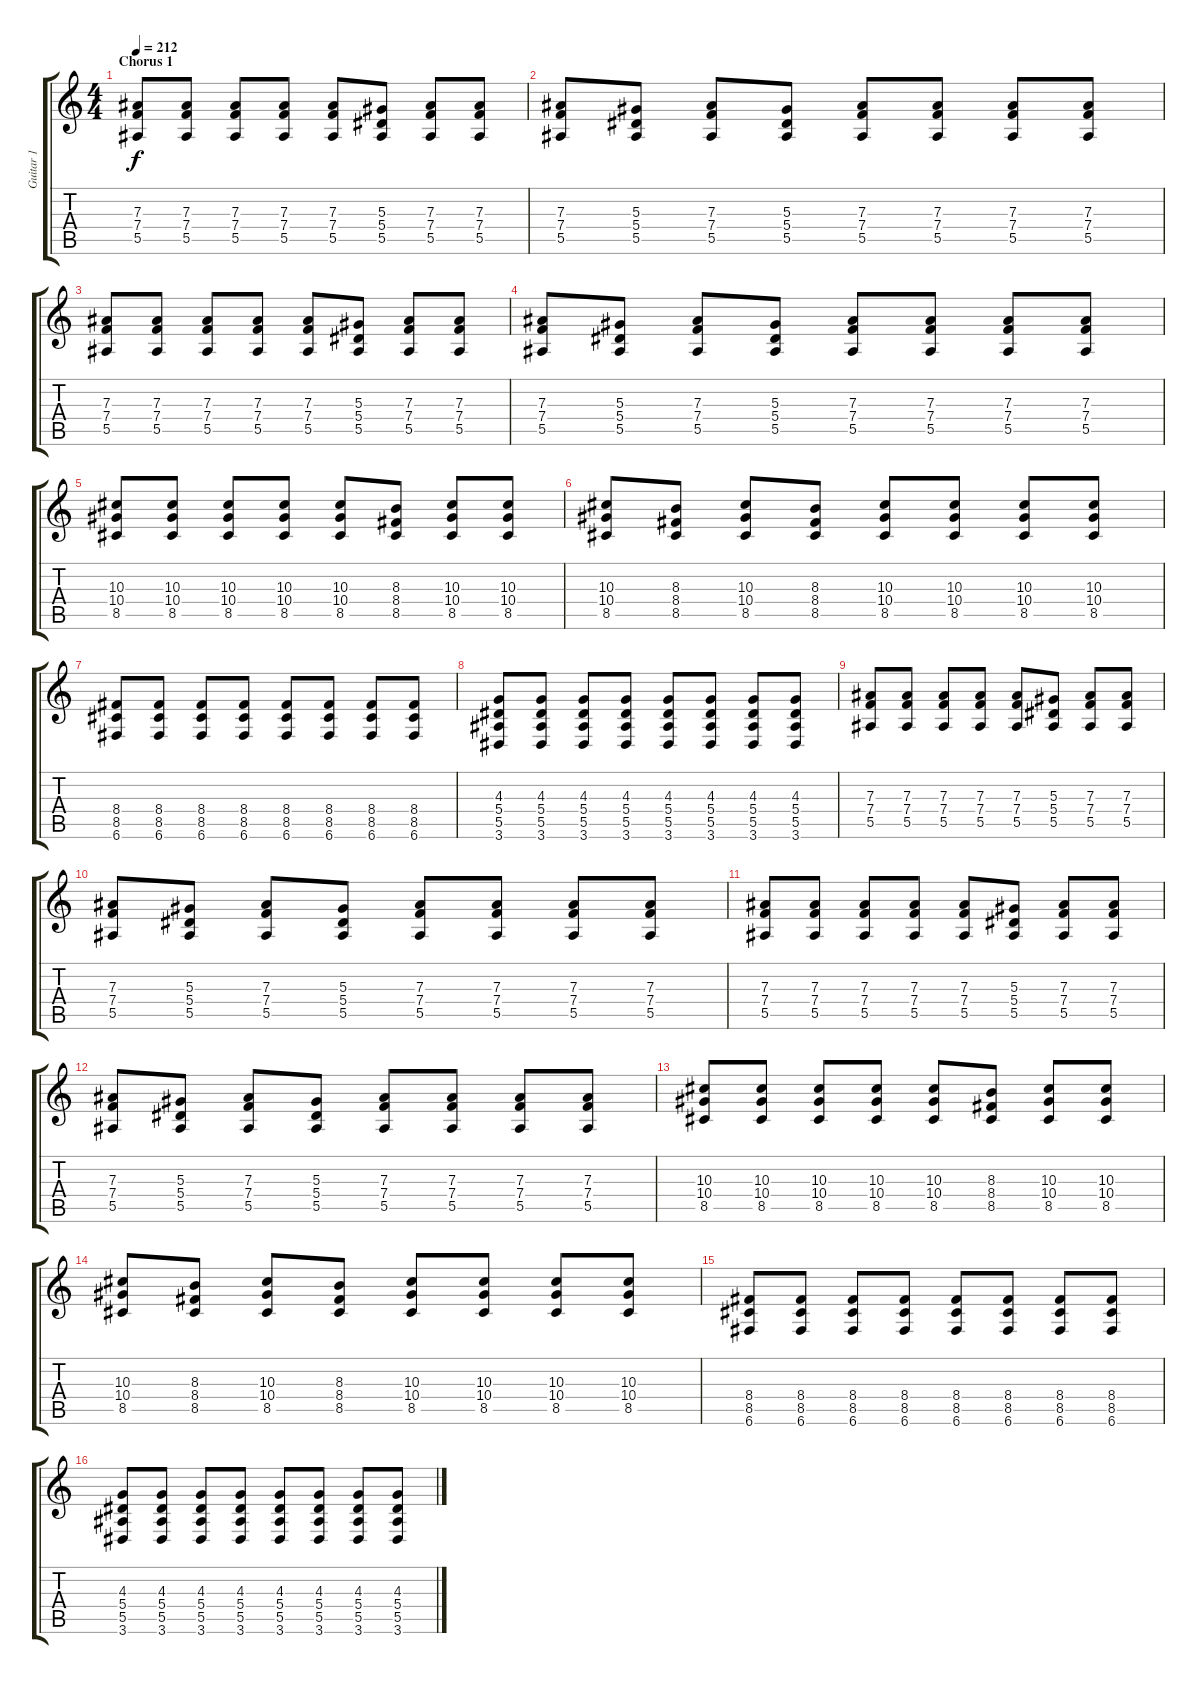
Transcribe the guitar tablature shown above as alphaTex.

\track ("Guitar 1" "Guitar 1") {instrument overdrivenguitar}
\staff {score tabs}
\tuning (C4 G3 Eb3 Bb2 F2 C2) {hide}
\ts (4 4)
\section ("" "Chorus 1")
\tempo 212
\clef g2
\ks c
(7.3 7.4 5.5).8{dy f volume 9} (7.3 7.4 5.5).8 (7.3 7.4 5.5).8 (7.3 7.4 5.5).8 (7.3 7.4 5.5).8 (5.3 5.4 5.5).8 (7.3 7.4 5.5).8 (7.3 7.4 5.5).8 |
(7.3 7.4 5.5).8 (5.3 5.4 5.5).8 (7.3 7.4 5.5).8 (5.3 5.4 5.5).8 (7.3 7.4 5.5).8 (7.3 7.4 5.5).8 (7.3 7.4 5.5).8 (7.3 7.4 5.5).8 |
(7.3 7.4 5.5).8 (7.3 7.4 5.5).8 (7.3 7.4 5.5).8 (7.3 7.4 5.5).8 (7.3 7.4 5.5).8 (5.3 5.4 5.5).8 (7.3 7.4 5.5).8 (7.3 7.4 5.5).8 |
(7.3 7.4 5.5).8 (5.3 5.4 5.5).8 (7.3 7.4 5.5).8 (5.3 5.4 5.5).8 (7.3 7.4 5.5).8 (7.3 7.4 5.5).8 (7.3 7.4 5.5).8 (7.3 7.4 5.5).8 |
(10.3 10.4 8.5).8 (10.3 10.4 8.5).8 (10.3 10.4 8.5).8 (10.3 10.4 8.5).8 (10.3 10.4 8.5).8 (8.3 8.4 8.5).8 (10.3 10.4 8.5).8 (10.3 10.4 8.5).8 |
(10.3 10.4 8.5).8 (8.3 8.4 8.5).8 (10.3 10.4 8.5).8 (8.3 8.4 8.5).8 (10.3 10.4 8.5).8 (10.3 10.4 8.5).8 (10.3 10.4 8.5).8 (10.3 10.4 8.5).8 |
(8.4 8.5 6.6).8 (8.4 8.5 6.6).8 (8.4 8.5 6.6).8 (8.4 8.5 6.6).8 (8.4 8.5 6.6).8 (8.4 8.5 6.6).8 (8.4 8.5 6.6).8 (8.4 8.5 6.6).8 |
(4.3 5.4 5.5 3.6).8 (4.3 5.4 5.5 3.6).8 (4.3 5.4 5.5 3.6).8 (4.3 5.4 5.5 3.6).8 (4.3 5.4 5.5 3.6).8 (4.3 5.4 5.5 3.6).8 (4.3 5.4 5.5 3.6).8 (4.3 5.4 5.5 3.6).8 |
(7.3 7.4 5.5).8 (7.3 7.4 5.5).8 (7.3 7.4 5.5).8 (7.3 7.4 5.5).8 (7.3 7.4 5.5).8 (5.3 5.4 5.5).8 (7.3 7.4 5.5).8 (7.3 7.4 5.5).8 |
(7.3 7.4 5.5).8 (5.3 5.4 5.5).8 (7.3 7.4 5.5).8 (5.3 5.4 5.5).8 (7.3 7.4 5.5).8 (7.3 7.4 5.5).8 (7.3 7.4 5.5).8 (7.3 7.4 5.5).8 |
(7.3 7.4 5.5).8 (7.3 7.4 5.5).8 (7.3 7.4 5.5).8 (7.3 7.4 5.5).8 (7.3 7.4 5.5).8 (5.3 5.4 5.5).8 (7.3 7.4 5.5).8 (7.3 7.4 5.5).8 |
(7.3 7.4 5.5).8 (5.3 5.4 5.5).8 (7.3 7.4 5.5).8 (5.3 5.4 5.5).8 (7.3 7.4 5.5).8 (7.3 7.4 5.5).8 (7.3 7.4 5.5).8 (7.3 7.4 5.5).8 |
(10.3 10.4 8.5).8 (10.3 10.4 8.5).8 (10.3 10.4 8.5).8 (10.3 10.4 8.5).8 (10.3 10.4 8.5).8 (8.3 8.4 8.5).8 (10.3 10.4 8.5).8 (10.3 10.4 8.5).8 |
(10.3 10.4 8.5).8 (8.3 8.4 8.5).8 (10.3 10.4 8.5).8 (8.3 8.4 8.5).8 (10.3 10.4 8.5).8 (10.3 10.4 8.5).8 (10.3 10.4 8.5).8 (10.3 10.4 8.5).8 |
(8.4 8.5 6.6).8 (8.4 8.5 6.6).8 (8.4 8.5 6.6).8 (8.4 8.5 6.6).8 (8.4 8.5 6.6).8 (8.4 8.5 6.6).8 (8.4 8.5 6.6).8 (8.4 8.5 6.6).8 |
(4.3 5.4 5.5 3.6).8 (4.3 5.4 5.5 3.6).8 (4.3 5.4 5.5 3.6).8 (4.3 5.4 5.5 3.6).8 (4.3 5.4 5.5 3.6).8 (4.3 5.4 5.5 3.6).8 (4.3 5.4 5.5 3.6).8 (4.3 5.4 5.5 3.6).8
